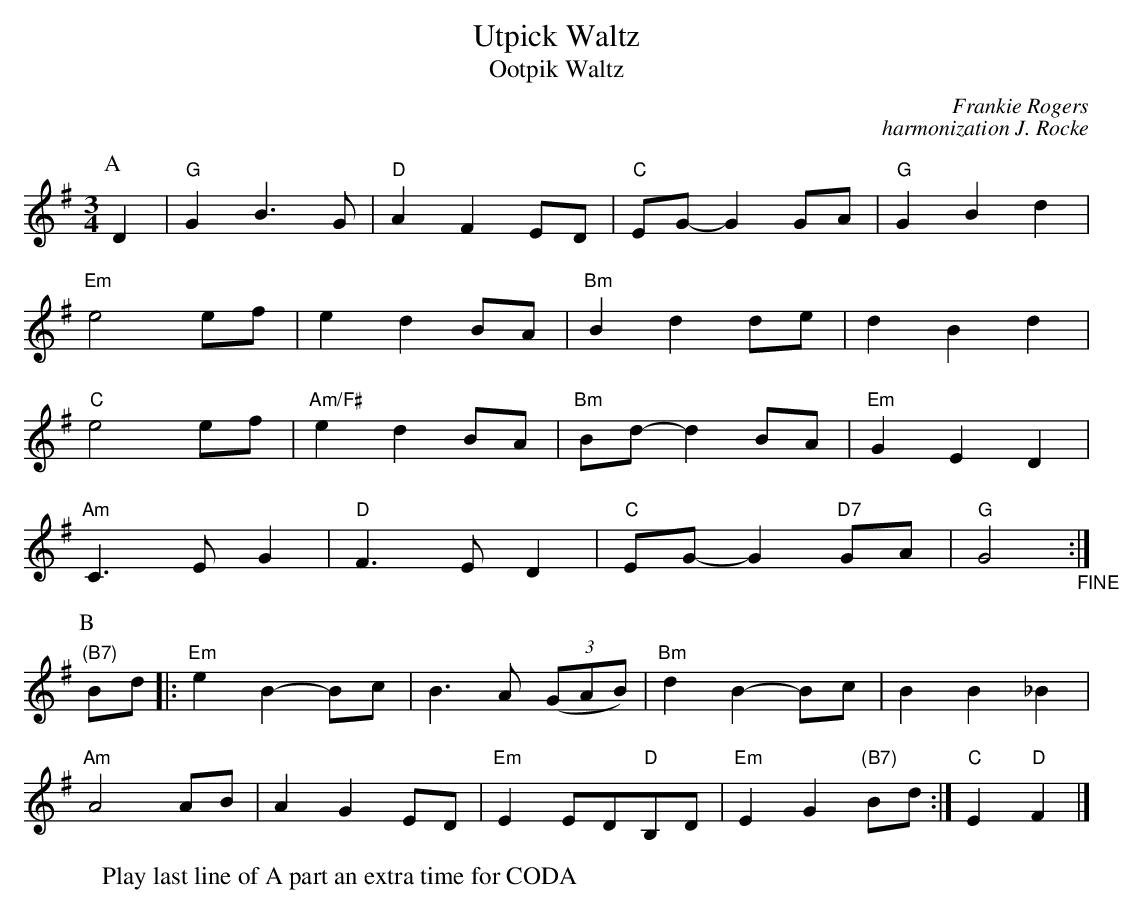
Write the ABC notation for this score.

X:1
T:Utpick Waltz
T:Ootpik Waltz
C:Frankie Rogers
M:3/4
C:harmonization J. Rocke
L:1/4
K:G
P:A
D|"G"GB>G | "D"AF E/D/|"C"E/G/-G G/A/|"G"GBd|
"Em"e2 e/f/|ed B/A/|"Bm"Bd d/e/|dBd|
"C"e2 e/f/|"Am/F#"ed B/A/|"Bm"B/d/-d B/A/|"Em"GED|
"Am"C>EG| "D"F>ED|"C"E/G/-G"D7"G/A/|"G"G2"_FINE":|
P:B
"(B7)"B/d/|:"Em"eB-B/c/|B>A ((3G/A/B/)|"Bm"dB-B/c/|B B_B|
"Am"A2 A/B/|AG E/D/| "Em"E E/D/"D"B,/D/|"Em"EG "(B7)"B/d/:|"C"E "D"F|]
W:Play last line of A part an extra time for CODA
